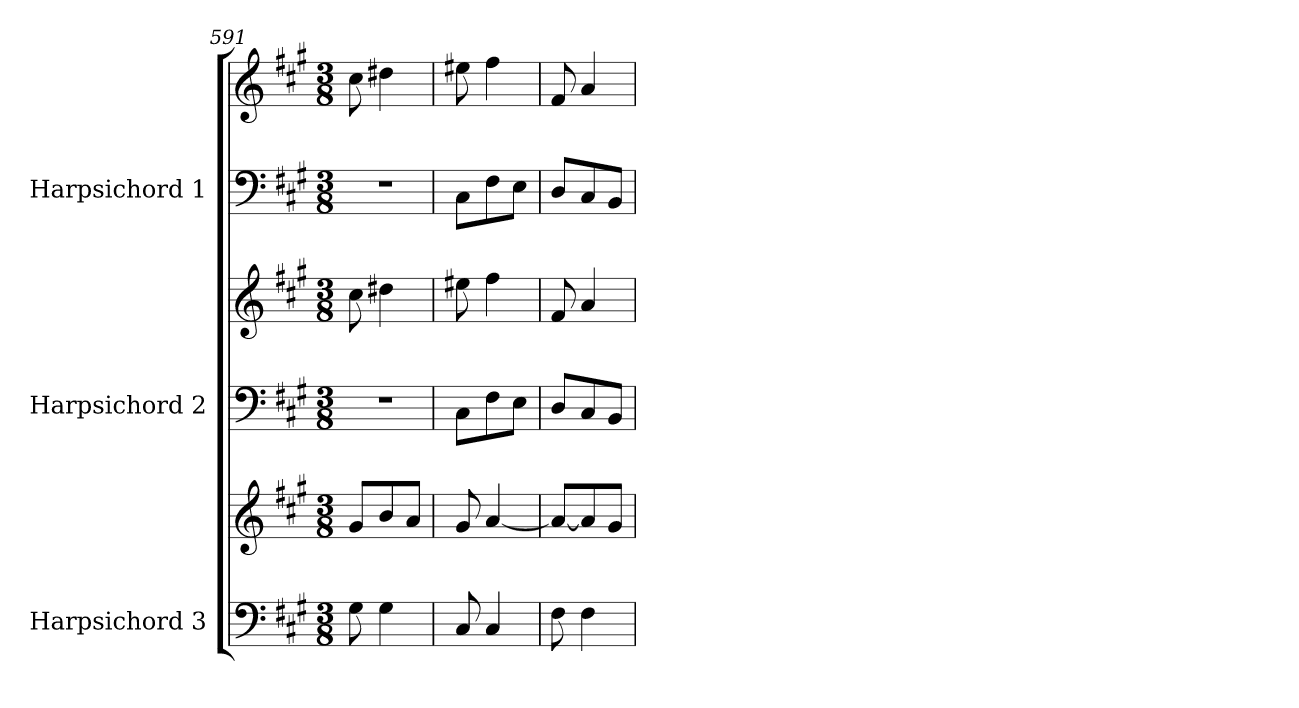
**kern	**kern	**kern	**kern	**kern	**kern
*part3	*part3	*part2	*part2	*part1	*part1
*staff6	*staff5	*staff4	*staff3	*staff2	*staff1
*I"Harpsichord 3	*	*I"Harpsichord 2	*	*I"Harpsichord 1	*
*I'Hp	*	*I'Hp	*	*I'Hp	*
*clefF4	*clefG2	*clefF4	*clefG2	*clefF4	*clefG2
*k[f#c#g#]	*k[f#c#g#]	*k[f#c#g#]	*k[f#c#g#]	*k[f#c#g#]	*k[f#c#g#]
*M3/8	*M3/8	*M3/8	*M3/8	*M3/8	*M3/8
=591	=591	=591	=591	=591	=591
8G#\	8g#/L	4.r	8cc#\	4.r	8cc#\
4G#\	8b/	.	4dd#X\	.	4dd#X\
.	8a/J	.	.	.	.
=592	=592	=592	=592	=592	=592
8C#/	8g#/	8C#\L	8ee#X\	8C#\L	8ee#X\
4C#/	[4a/	8F#\	4ff#\	8F#\	4ff#\
.	.	8E\J	.	8E\J	.
=593	=593	=593	=593	=593	=593
8F#\	8a/L_	8D/L	8f#/	8D/L	8f#/
4F#\	8a/]	8C#/	4a/	8C#/	4a/
.	8g#/J	8BB/J	.	8BB/J	.
=	=	=	=	=	=
*-	*-	*-	*-	*-	*-
